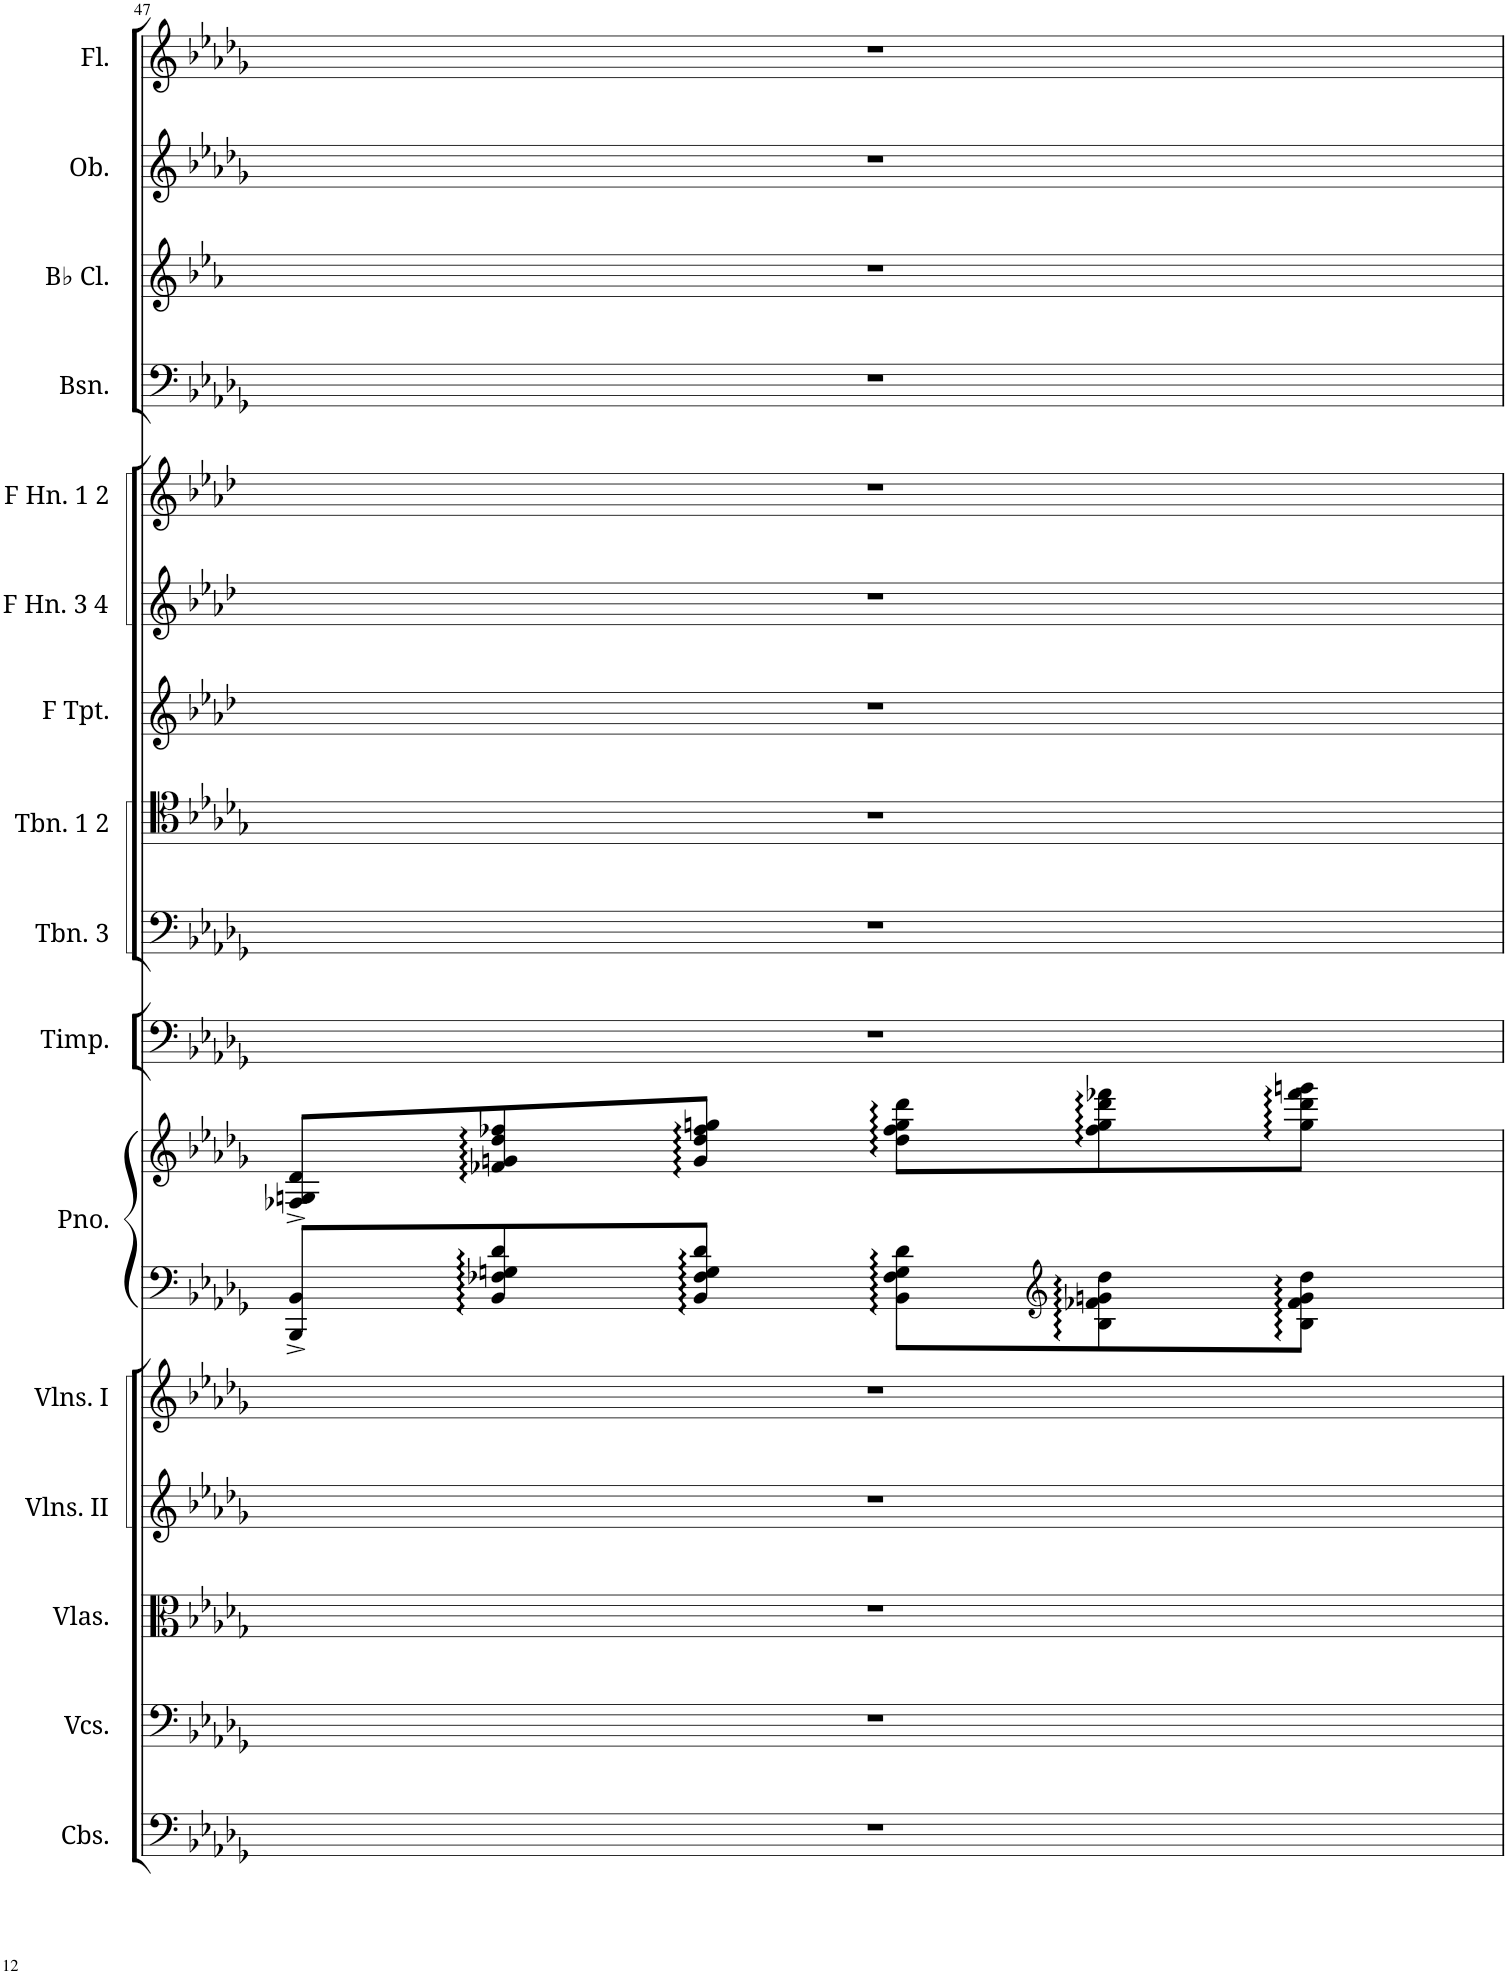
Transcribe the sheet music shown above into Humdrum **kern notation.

**kern	**kern	**kern	**kern	**kern	**kern	**kern	**kern	**kern	**kern	**kern	**kern	**kern	**kern	**kern	**kern	**kern
*part16	*part15	*part14	*part13	*part12	*part11	*part11	*part10	*part9	*part8	*part7	*part6	*part5	*part4	*part3	*part2	*part1
*staff17	*staff16	*staff15	*staff14	*staff13	*staff12	*staff11	*staff10	*staff9	*staff8	*staff7	*staff6	*staff5	*staff4	*staff3	*staff2	*staff1
*I"Contrabasses	*I"Violoncellos	*I"Violas	*I"Violins II	*I"Violins I	*I"Grand Piano	*	*I"Timpani (Ab-Db-Eb)	*I"Trombone 3	*I"Trombone 1 &amp; 2	*I"F Trumpet	*I"F Horn 3 &amp; 4	*I"F Horn 1 &amp; 2	*I"Bassoon	*I"Bb Clarinet	*I"Oboe	*I"Flute
*I'Cbs.	*I'Vcs.	*I'Vlas.	*I'Vlns. II	*I'Vlns. I	*I'Pno.	*	*I'Timp.	*I'Tbn. 3	*I'Tbn. 1 2	*I'F Tpt.	*I'F Hn. 3 4	*I'F Hn. 1 2	*I'Bsn.	*I'Bb Cl.	*I'Ob.	*I'Fl.
!!LO:PB:g=z
*clefF4	*clefF4	*clefC3	*clefG2	*clefG2	*clefF4	*clefG2	*clefF4	*clefF4	*clefC4	*clefG2	*clefG2	*clefG2	*clefF4	*clefG2	*clefG2	*clefG2
*Trd7c12	*	*	*	*	*	*	*	*	*	*Trd-3c-5	*Trd4c7	*Trd4c7	*	*Trd1c2	*	*
*k[b-e-a-d-g-]	*k[b-e-a-d-g-]	*k[b-e-a-d-g-]	*k[b-e-a-d-g-]	*k[b-e-a-d-g-]	*k[b-e-a-d-g-]	*k[b-e-a-d-g-]	*k[b-e-a-d-g-]	*k[b-e-a-d-g-]	*k[b-e-a-d-g-]	*k[b-e-a-d-]	*k[b-e-a-d-]	*k[b-e-a-d-]	*k[b-e-a-d-g-]	*k[b-e-a-]	*k[b-e-a-d-g-]	*k[b-e-a-d-g-]
*M6/8	*M6/8	*M6/8	*M6/8	*M6/8	*M6/8	*M6/8	*M6/8	*M6/8	*M6/8	*M6/8	*M6/8	*M6/8	*M6/8	*M6/8	*M6/8	*M6/8
=47	=47	=47	=47	=47	=47	=47	=47	=47	=47	=47	=47	=47	=47	=47	=47	=47
2.r	2.r	2.r	2.r	2.r	8BBBB-/^ 8BBB-/^L	8F-X/^ 8Gn/^ 8d-/^L	2.r	2.r	2.r	2.r	2.r	2.r	2.r	2.r	2.r	2.r
.	.	.	.	.	8BB-/ 8F-X/ 8Gn/ 8d-/	8f-X/ 8gn/ 8dd-/ 8ff-X/	.	.	.	.	.	.	.	.	.	.
.	.	.	.	.	8BB-/ 8F-/ 8G/ 8d-/J	8g/ 8dd-/ 8ff-/ 8ggn/J	.	.	.	.	.	.	.	.	.	.
.	.	.	.	.	8BB-\ 8F-\ 8G\ 8d-\L	8dd-\ 8ff-\ 8gg\ 8ddd-\L	.	.	.	.	.	.	.	.	.	.
*	*	*	*	*	*clefG2	*	*	*	*	*	*	*	*	*	*	*
.	.	.	.	.	8B-\ 8f-X\ 8gn\ 8dd-\	8ff-\ 8gg\ 8ddd-\ 8fff-X\	.	.	.	.	.	.	.	.	.	.
.	.	.	.	.	8B-\ 8f-\ 8g\ 8dd-\J	8gg\ 8ddd-\ 8fff-\ 8gggn\J	.	.	.	.	.	.	.	.	.	.
=	=	=	=	=	=	=	=	=	=	=	=	=	=	=	=	=
*-	*-	*-	*-	*-	*-	*-	*-	*-	*-	*-	*-	*-	*-	*-	*-	*-
